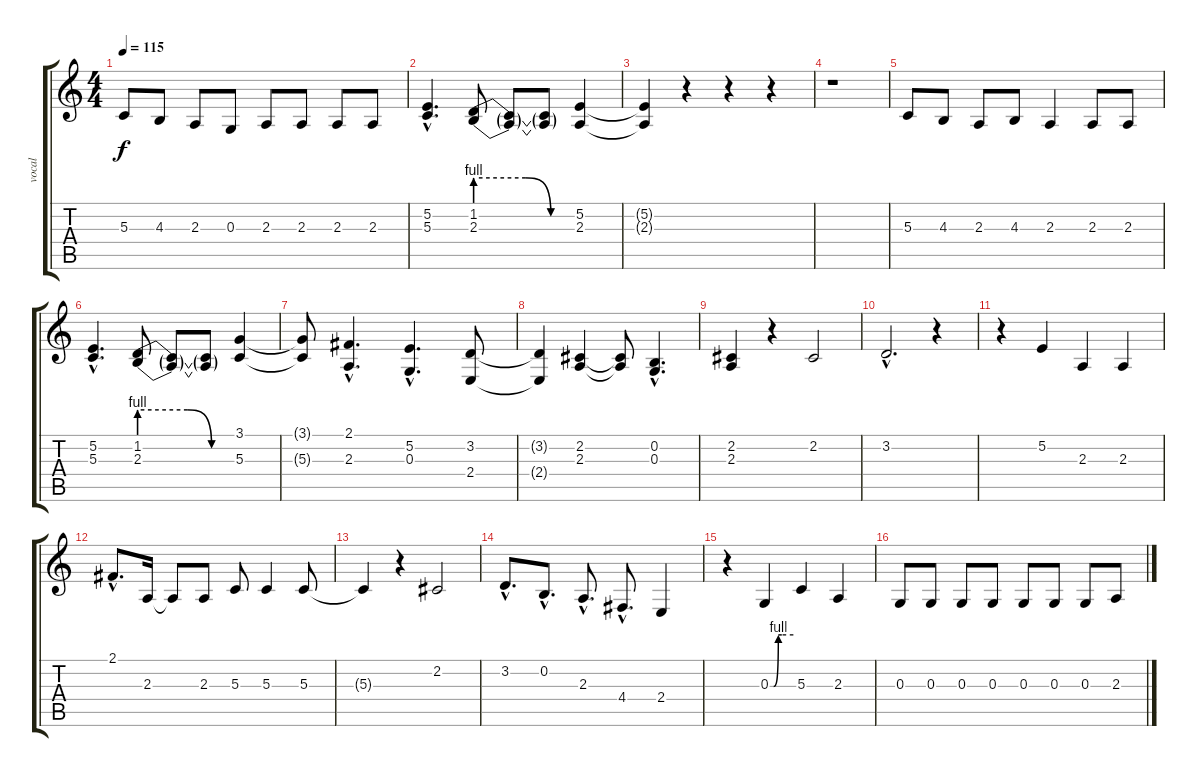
\track ("vocal" "vocal") {instrument lead1square}
\staff {score tabs}
\tuning (E4 B3 G3 D3 A2 E2) {hide}
\ts (4 4)
\tempo 115
\clef g2
\ks c
5.3.8{dy f} 4.3.8 2.3.8 0.3.8 2.3.8 2.3.8 2.3.8 2.3.8 |
(5.2{hac} 5.3{hac}).4{d} (1.2{be (custom 0 4 30 4 45 0 60 0)} 2.3{be (custom 0 4 30 4 45 0 60 0)}).8 (1.2{t} 2.3{t}).8 (1.2{t} 2.3{t}).8 (5.2 2.3).4 |
(5.2{t} 2.3{t}).4 r.4 r.4 r.4 |
r.1 |
5.3.8 4.3.8 2.3.8 4.3.8 2.3.4 2.3.8 2.3.8 |
(5.2{hac} 5.3{hac}).4{d} (1.2{be (custom 0 4 30 4 45 0 60 0)} 2.3{be (custom 0 4 30 4 45 0 60 0)}).8 (1.2{t} 2.3{t}).8 (1.2{t} 2.3{t}).8 (3.1 5.3).4 |
(3.1{t} 5.3{t}).8 (2.1{hac} 2.3{hac}).4{d} (5.2{hac} 0.3{hac}).4{d} (3.2 2.4).8 |
(3.2{t} 2.4{t}).4 (2.2 2.3).4 (2.2{t} 2.3{t}).8 (0.2{hac} 0.3{hac}).4{d} |
(2.2 2.3).4 r.4 2.2.2 |
3.2{hac}.2{d} r.4 |
r.4 5.2.4 2.3.4 2.3.4 |
2.1{hac}.8{d} 2.3.16 2.3{t}.8 2.3.8 5.3.8 5.3.4 5.3.8 |
5.3{t}.4 r.4 2.2.2 |
3.2{hac}.8{d} 0.2{hac}.8{d} 2.3{hac}.8{d} 4.4{hac}.8{d} 2.4.4 |
r.4 0.3{be (custom 0 0 9 0 21 4 30 4 60 4)}.4 5.3.4 2.3.4 |
0.3.8 0.3.8 0.3.8 0.3.8 0.3.8 0.3.8 0.3.8 2.3.8
